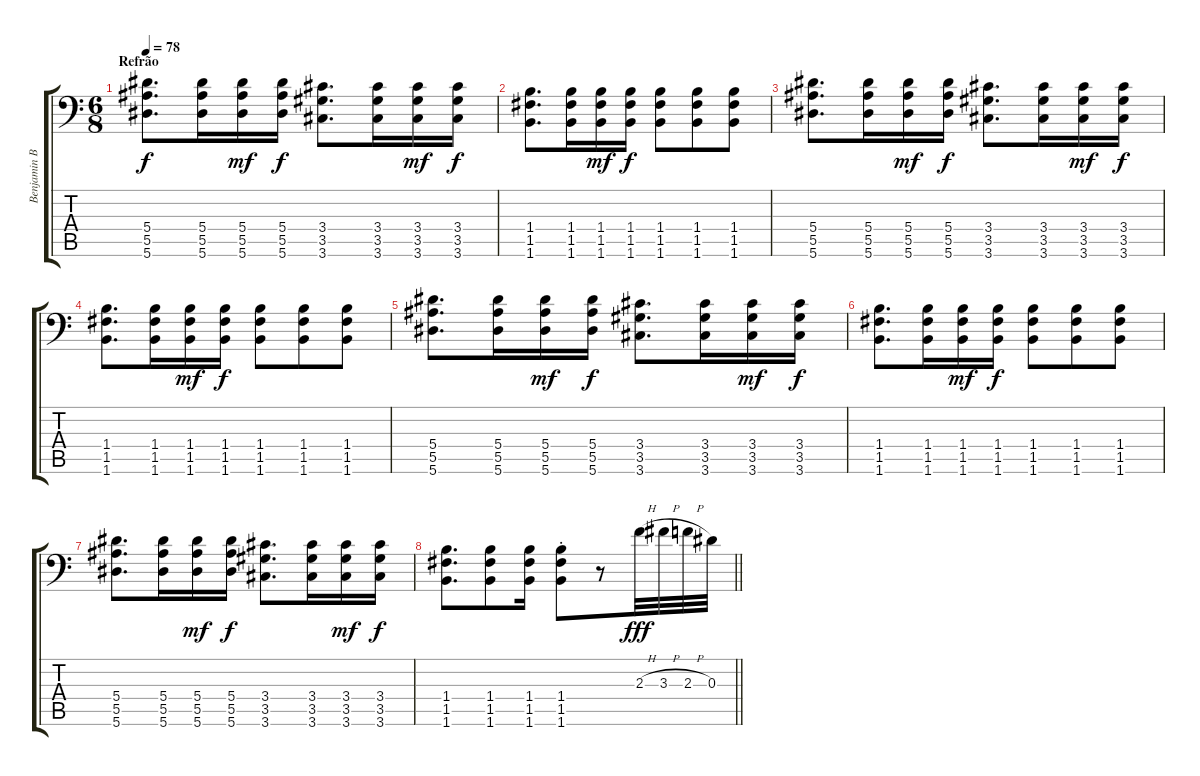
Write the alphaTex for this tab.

\track ("Benjamin Burnley" "Benjamin B") {instrument distortionguitar}
\staff {score tabs}
\tuning (C4 G3 Eb3 Bb2 F2 Bb1) {hide}
\ts (6 8)
\section ("" "Refrão")
\tempo 78
\clef f4
\ks c
(5.4 5.5 5.6).8{d dy f} (5.4 5.5 5.6).16 (5.4 5.5 5.6).16{dy mf} (5.4 5.5 5.6).16{dy f} (3.4 3.5 3.6).8{d} (3.4 3.5 3.6).16 (3.4 3.5 3.6).16{dy mf} (3.4 3.5 3.6).16{dy f} |
(1.4 1.5 1.6).8{d} (1.4 1.5 1.6).16 (1.4 1.5 1.6).16{dy mf} (1.4 1.5 1.6).16{dy f} (1.4 1.5 1.6).8 (1.4 1.5 1.6).8 (1.4 1.5 1.6).8 |
(5.4 5.5 5.6).8{d} (5.4 5.5 5.6).16 (5.4 5.5 5.6).16{dy mf} (5.4 5.5 5.6).16{dy f} (3.4 3.5 3.6).8{d} (3.4 3.5 3.6).16 (3.4 3.5 3.6).16{dy mf} (3.4 3.5 3.6).16{dy f} |
(1.4 1.5 1.6).8{d} (1.4 1.5 1.6).16 (1.4 1.5 1.6).16{dy mf} (1.4 1.5 1.6).16{dy f} (1.4 1.5 1.6).8 (1.4 1.5 1.6).8 (1.4 1.5 1.6).8 |
(5.4 5.5 5.6).8{d} (5.4 5.5 5.6).16 (5.4 5.5 5.6).16{dy mf} (5.4 5.5 5.6).16{dy f} (3.4 3.5 3.6).8{d} (3.4 3.5 3.6).16 (3.4 3.5 3.6).16{dy mf} (3.4 3.5 3.6).16{dy f} |
(1.4 1.5 1.6).8{d} (1.4 1.5 1.6).16 (1.4 1.5 1.6).16{dy mf} (1.4 1.5 1.6).16{dy f} (1.4 1.5 1.6).8 (1.4 1.5 1.6).8 (1.4 1.5 1.6).8 |
(5.4 5.5 5.6).8{d} (5.4 5.5 5.6).16 (5.4 5.5 5.6).16{dy mf} (5.4 5.5 5.6).16{dy f} (3.4 3.5 3.6).8{d} (3.4 3.5 3.6).16 (3.4 3.5 3.6).16{dy mf} (3.4 3.5 3.6).16{dy f} |
\barLineRight lightlight
(1.4 1.5 1.6).8{d} (1.4 1.5 1.6).8 (1.4 1.5 1.6).16 (1.4{st} 1.5 1.6).8 r.8 2.3{h}.32{dy fff} 3.3{h}.32 2.3{h}.32 0.3.32
